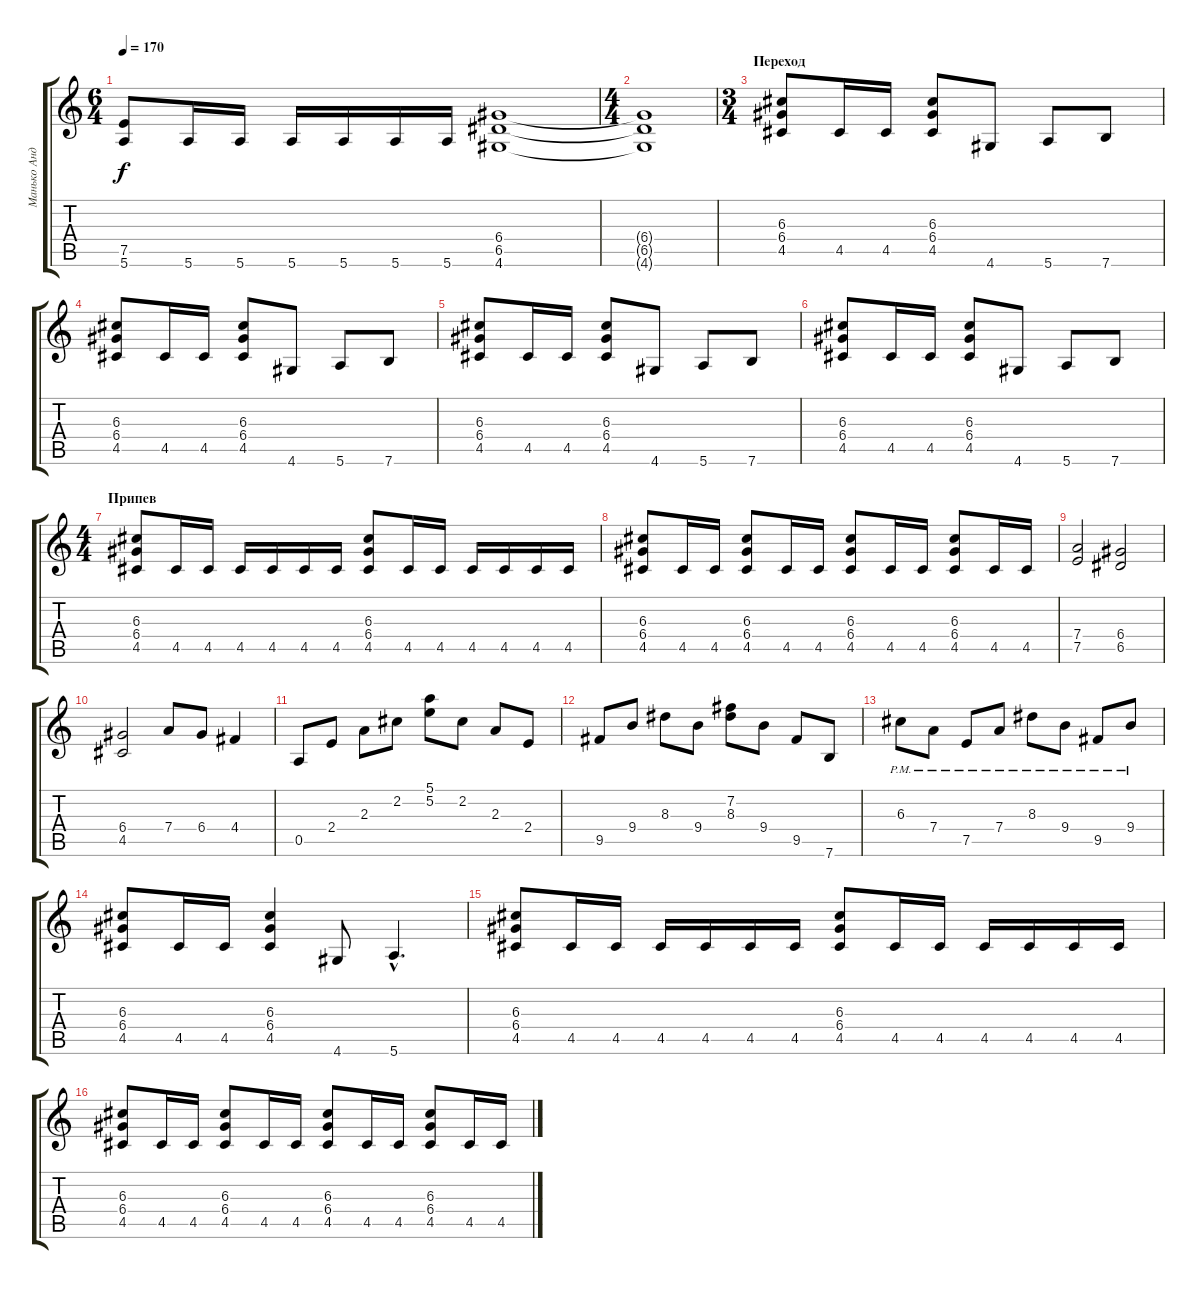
\track ("Манько Андрей" "Манько Анд") {instrument distortionguitar}
\staff {score tabs}
\tuning (E4 B3 G3 D3 A2 E2) {hide}
\ts (6 4)
\tempo 170
\clef g2
\ks c
(7.5 5.6).8{dy f} 5.6.16 5.6.16 5.6.16 5.6.16 5.6.16 5.6.16 (6.4 6.5 4.6).1 |
\ts (4 4)
(6.4{t} 6.5{t} 4.6{t}).1 |
\ts (3 4)
\section ("" "Переход")
(6.3 6.4 4.5).8 4.5.16 4.5.16 (6.3 6.4 4.5).8 4.6.8 5.6.8 7.6.8 |
(6.3 6.4 4.5).8 4.5.16 4.5.16 (6.3 6.4 4.5).8 4.6.8 5.6.8 7.6.8 |
(6.3 6.4 4.5).8 4.5.16 4.5.16 (6.3 6.4 4.5).8 4.6.8 5.6.8 7.6.8 |
(6.3 6.4 4.5).8 4.5.16 4.5.16 (6.3 6.4 4.5).8 4.6.8 5.6.8 7.6.8 |
\ts (4 4)
\section ("" "Припев")
(6.3 6.4 4.5).8 4.5.16 4.5.16 4.5.16 4.5.16 4.5.16 4.5.16 (6.3 6.4 4.5).8 4.5.16 4.5.16 4.5.16 4.5.16 4.5.16 4.5.16 |
(6.3 6.4 4.5).8 4.5.16 4.5.16 (6.3 6.4 4.5).8 4.5.16 4.5.16 (6.3 6.4 4.5).8 4.5.16 4.5.16 (6.3 6.4 4.5).8 4.5.16 4.5.16 |
(7.4 7.5).2 (6.4 6.5).2 |
(6.4 4.5).2 7.4.8 6.4.8 4.4.4 |
0.5.8 2.4.8 2.3.8 2.2.8 (5.1 5.2).8 2.2.8 2.3.8 2.4.8 |
9.5.8 9.4.8 8.3.8 9.4.8 (7.2 8.3).8 9.4.8 9.5.8 7.6.8 |
6.3{pm}.8 7.4{pm}.8 7.5{pm}.8 7.4{pm}.8 8.3{pm}.8 9.4{pm}.8 9.5{pm}.8 9.4{pm}.8 |
(6.3 6.4 4.5).8 4.5.16 4.5.16 (6.3 6.4 4.5).4 4.6.8 5.6{hac}.4{d} |
(6.3 6.4 4.5).8 4.5.16 4.5.16 4.5.16 4.5.16 4.5.16 4.5.16 (6.3 6.4 4.5).8 4.5.16 4.5.16 4.5.16 4.5.16 4.5.16 4.5.16 |
(6.3 6.4 4.5).8 4.5.16 4.5.16 (6.3 6.4 4.5).8 4.5.16 4.5.16 (6.3 6.4 4.5).8 4.5.16 4.5.16 (6.3 6.4 4.5).8 4.5.16 4.5.16
